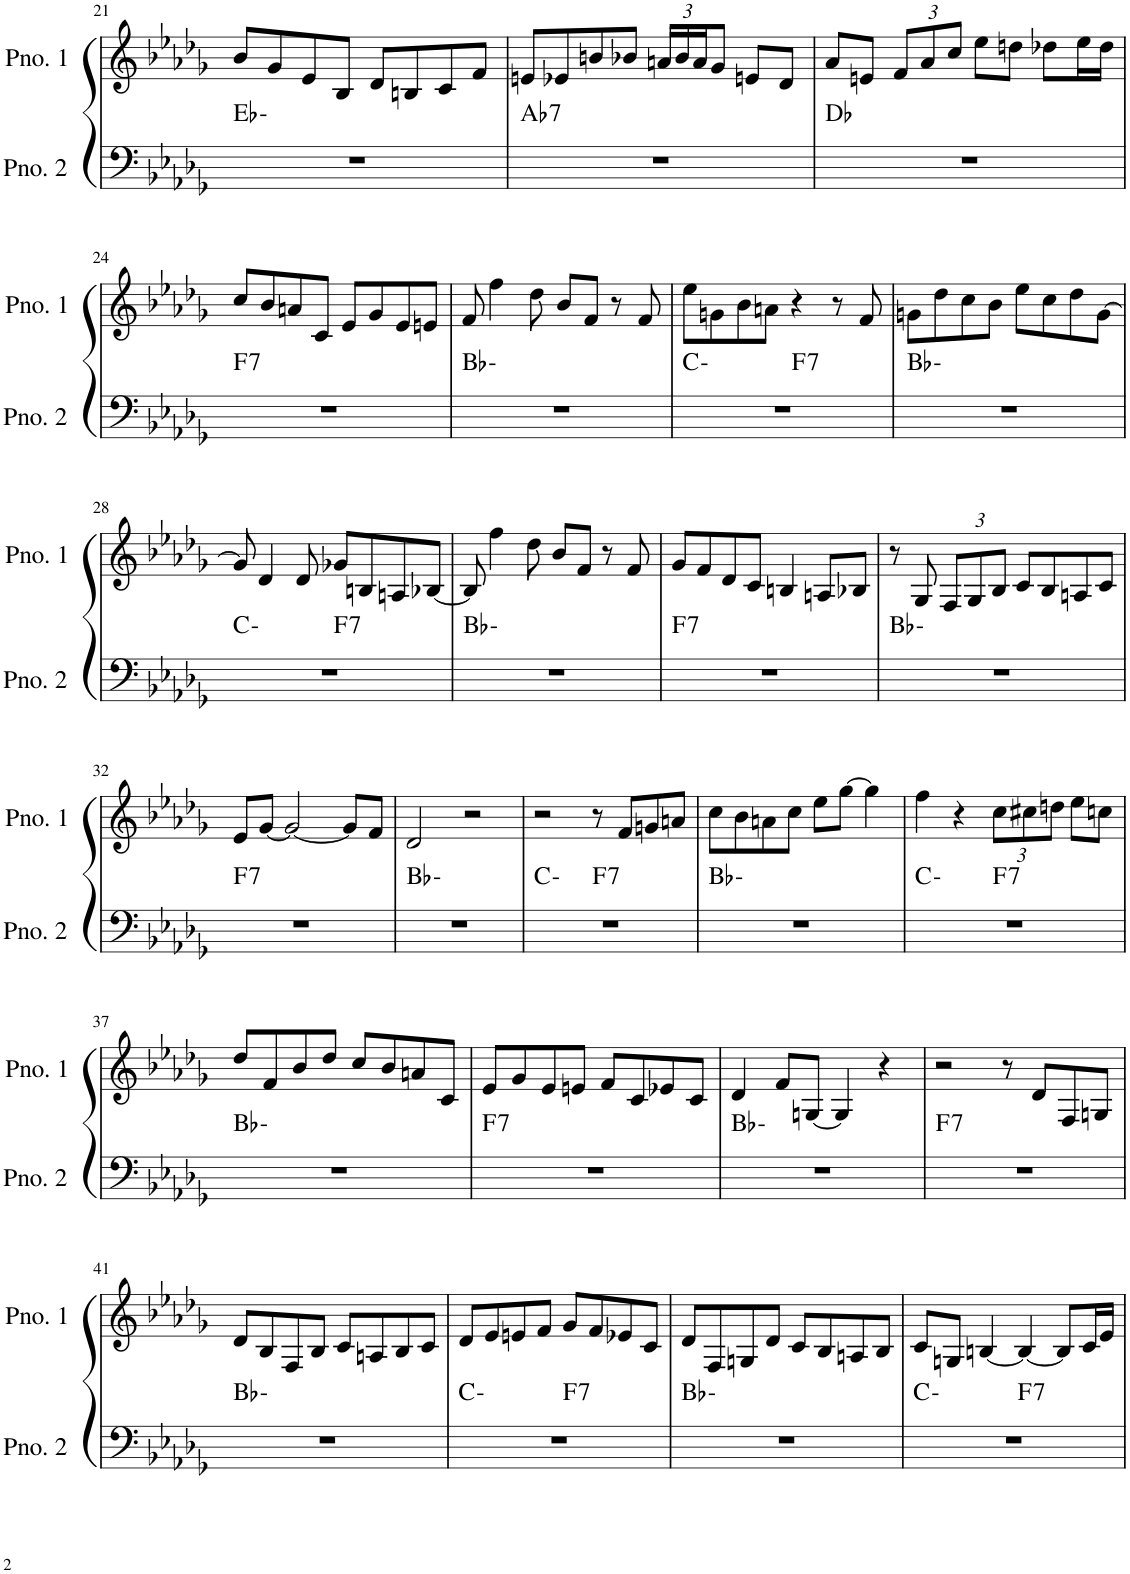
**kern	**harte	**kern
*part2	*part2	*part1
*staff2	*	*staff1
*I"ピアノ 2	*	*I"ピアノ 1
!!LO:PB:g=z
*clefF4	*	*clefG2
*k[b-e-a-d-g-]	*	*k[b-e-a-d-g-]
*M4/4	*	*M4/4
=21	=21	=21
1r	Eb:min	8b-/L
.	.	8g-/
.	.	8e-/
.	.	8B-/J
.	.	8d-/L
.	.	8Bn/
.	.	8c/
.	.	8f/J
=22	=22	=22
!	!LO:H:kt=7	!
1r	Ab:7	8en/L
.	.	8e-X/
.	.	8bn/
.	.	8b-X/J
*	*	*Xbrackettup
.	.	24an/LL
.	.	24b-/
.	.	24a/J
.	.	8g-/J
.	.	8en/L
.	.	8d-/J
=23	=23	=23
1r	Db:maj	8a-/L
.	.	8en/J
.	.	12f/L
.	.	12a-/
.	.	12cc/J
.	.	8ee-\L
.	.	8ddn\J
.	.	8dd-X\L
.	.	16ee-\L
.	.	16dd-\JJ
!!LO:LB:g=z
=24	=24	=24
!	!LO:H:kt=7	!
1r	F:7	8cc/L
.	.	8b-/
.	.	8an/
.	.	8c/J
.	.	8e-/L
.	.	8g-/
.	.	8e-/
.	.	8en/J
=25	=25	=25
1r	Bb:min	8f/
.	.	4ff\
.	.	8dd-\
.	.	8b-/L
.	.	8f/J
.	.	8r
.	.	8f/
=26	=26	=26
*^	*	*
1r	2ryy	C:min	8ee-\L
.	.	.	8gn\
.	.	.	8b-\
.	.	.	8an\J
!	!	!LO:H:kt=7	!
.	2ryy	F:7	4r
.	.	.	8r
.	.	.	8f/
*v	*v	*	*
=27	=27	=27
1r	Bb:min	8gn\L
.	.	8dd-\
.	.	8cc\
.	.	8b-\J
.	.	8ee-\L
.	.	8cc\
.	.	8dd-\
.	.	[8g\J
!!LO:LB:g=z
=28	=28	=28
*^	*	*
1r	2ryy	C:min	8g/]
.	.	.	4d-/
.	.	.	8d-/
!	!	!LO:H:kt=7	!
.	2ryy	F:7	8g-X/L
.	.	.	8Bn/
.	.	.	8An/
.	.	.	[8B-X/J
*v	*v	*	*
=29	=29	=29
1r	Bb:min	8B-/]
.	.	4ff\
.	.	8dd-\
.	.	8b-/L
.	.	8f/J
.	.	8r
.	.	8f/
=30	=30	=30
!	!LO:H:kt=7	!
1r	F:7	8g-/L
.	.	8f/
.	.	8d-/
.	.	8c/J
.	.	4Bn/
.	.	8An/L
.	.	8B-X/J
=31	=31	=31
1r	Bb:min	8r
.	.	8G-/
.	.	12F/L
.	.	12G-/
.	.	12B-/J
.	.	8c/L
.	.	8B-/
.	.	8An/
.	.	8c/J
!!LO:LB:g=z
=32	=32	=32
!	!LO:H:kt=7	!
1r	F:7	8e-/L
.	.	[8g-/J
.	.	2g-/_
.	.	8g-/L]
.	.	8f/J
=33	=33	=33
1r	Bb:min	2d-/
.	.	2r
=34	=34	=34
*^	*	*
1r	2ryy	C:min	2r
!	!	!LO:H:kt=7	!
.	2ryy	F:7	8r
.	.	.	8f/L
.	.	.	8gn/
.	.	.	8an/J
*v	*v	*	*
=35	=35	=35
1r	Bb:min	8cc\L
.	.	8b-\
.	.	8an\
.	.	8cc\J
.	.	8ee-\L
.	.	[8gg-\J
.	.	4gg-\]
=36	=36	=36
*^	*	*
1r	2ryy	C:min	4ff\
.	.	.	4r
!	!	!LO:H:kt=7	!
.	2ryy	F:7	12cc\L
.	.	.	12cc#X\
.	.	.	12ddn\J
.	.	.	8ee-\L
.	.	.	8ccn\J
*v	*v	*	*
!!LO:LB:g=z
=37	=37	=37
1r	Bb:min	8dd-/L
.	.	8f/
.	.	8b-/
.	.	8dd-/J
.	.	8cc/L
.	.	8b-/
.	.	8an/
.	.	8c/J
=38	=38	=38
!	!LO:H:kt=7	!
1r	F:7	8e-/L
.	.	8g-/
.	.	8e-/
.	.	8en/J
.	.	8f/L
.	.	8c/
.	.	8e-X/
.	.	8c/J
=39	=39	=39
1r	Bb:min	4d-/
.	.	8f/L
.	.	[8Gn/J
.	.	4G/]
.	.	4r
=40	=40	=40
!	!LO:H:kt=7	!
1r	F:7	2r
.	.	8r
.	.	8d-/L
.	.	8F/
.	.	8Gn/J
!!LO:LB:g=z
=41	=41	=41
1r	Bb:min	8d-/L
.	.	8B-/
.	.	8F/
.	.	8B-/J
.	.	8c/L
.	.	8An/
.	.	8B-/
.	.	8c/J
=42	=42	=42
*^	*	*
1r	2ryy	C:min	8d-/L
.	.	.	8e-/
.	.	.	8en/
.	.	.	8f/J
!	!	!LO:H:kt=7	!
.	2ryy	F:7	8g-/L
.	.	.	8f/
.	.	.	8e-X/
.	.	.	8c/J
*v	*v	*	*
=43	=43	=43
1r	Bb:min	8d-/L
.	.	8F/
.	.	8Gn/
.	.	8d-/J
.	.	8c/L
.	.	8B-/
.	.	8An/
.	.	8B-/J
=44	=44	=44
*^	*	*
1r	2ryy	C:min	8c/L
.	.	.	8Gn/J
.	.	.	[4Bn/
!	!	!LO:H:kt=7	!
.	2ryy	F:7	4B/_
.	.	.	8B/L]
.	.	.	16c/L
.	.	.	16e-/JJ
*v	*v	*	*
=	=	=
*-	*-	*-
